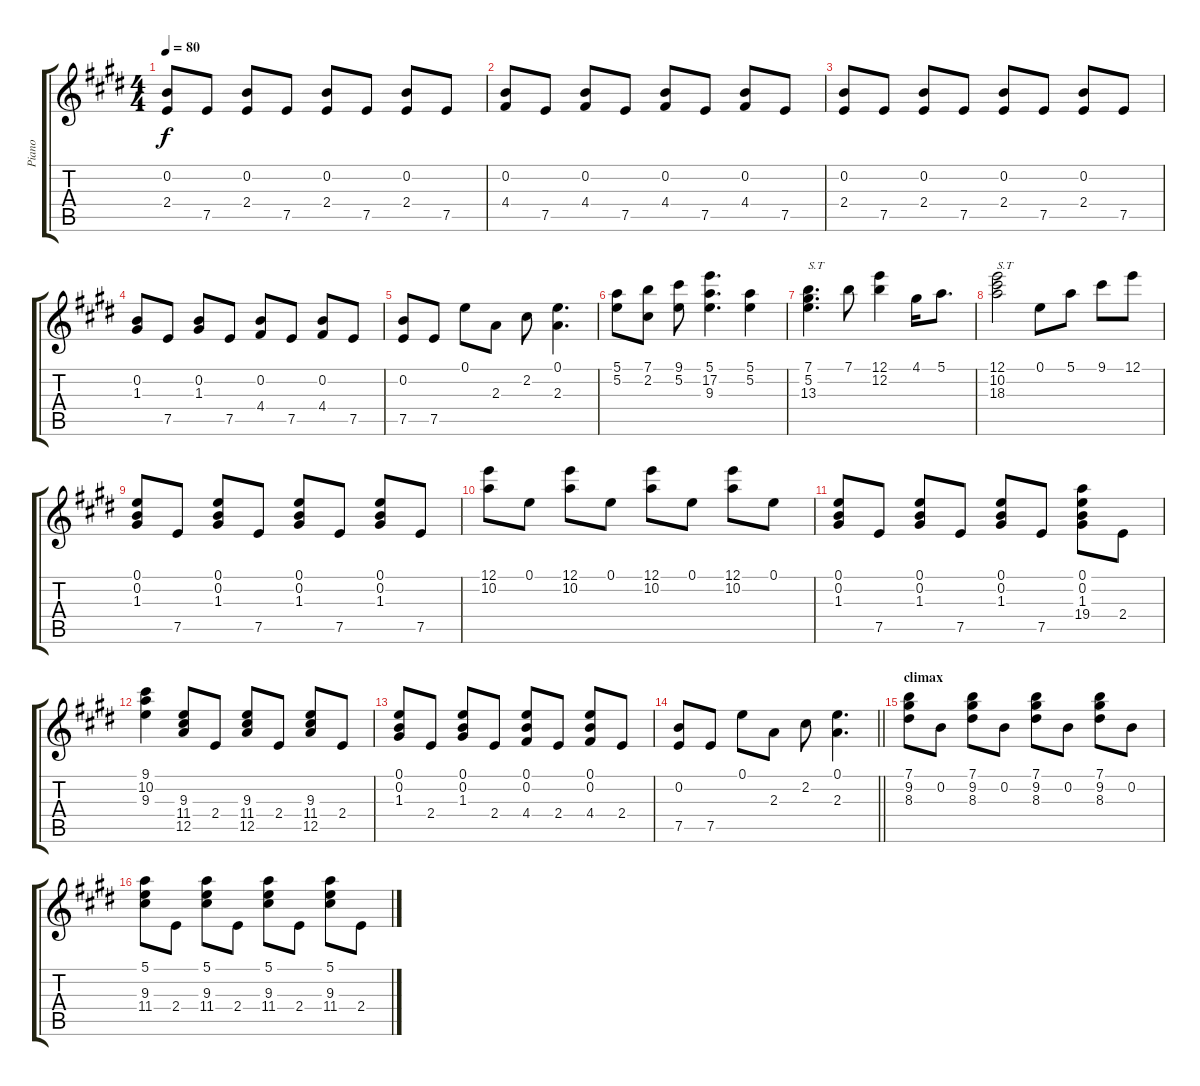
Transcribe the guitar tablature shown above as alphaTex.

\track ("Piano" "Piano") {instrument brightacousticpiano}
\staff {score tabs}
\tuning (E5 B4 G4 D4 A3 E3) {hide}
\ts (4 4)
\tempo 80
\clef g2
\ks e
(0.2 2.4).8{dy f} 7.5.8 (0.2 2.4).8 7.5.8 (0.2 2.4).8 7.5.8 (0.2 2.4).8 7.5.8 |
(0.2 4.4).8 7.5.8 (0.2 4.4).8 7.5.8 (0.2 4.4).8 7.5.8 (0.2 4.4).8 7.5.8 |
(0.2 2.4).8 7.5.8 (0.2 2.4).8 7.5.8 (0.2 2.4).8 7.5.8 (0.2 2.4).8 7.5.8 |
(0.2 1.3).8 7.5.8 (0.2 1.3).8 7.5.8 (0.2 4.4).8 7.5.8 (0.2 4.4).8 7.5.8 |
(0.2 7.5).8 7.5.8 0.1.8 2.3.8 2.2.8 (0.1 2.3).4{d} |
(5.1 5.2).8 (7.1 2.2).8 (9.1 5.2).8 (5.1 17.2 9.3).4{d} (5.1 5.2).4 |
(7.1 5.2 13.3).4{d txt "S.T"} 7.1.8 (12.1 12.2).4 4.1.16 5.1.8{d} |
(12.1 10.2 18.3).2{txt "S.T"} 0.1.8 5.1.8 9.1.8 12.1.8 |
(0.1 0.2 1.3).8 7.5.8 (0.1 0.2 1.3).8 7.5.8 (0.1 0.2 1.3).8 7.5.8 (0.1 0.2 1.3).8 7.5.8 |
(12.1 10.2).8 0.1.8 (12.1 10.2).8 0.1.8 (12.1 10.2).8 0.1.8 (12.1 10.2).8 0.1.8 |
(0.1 0.2 1.3).8 7.5.8 (0.1 0.2 1.3).8 7.5.8 (0.1 0.2 1.3).8 7.5.8 (0.1 0.2 1.3 19.4).8 2.4.8 |
(9.1 10.2 9.3).4 (9.3 11.4 12.5).8 2.4.8 (9.3 11.4 12.5).8 2.4.8 (9.3 11.4 12.5).8 2.4.8 |
(0.1 0.2 1.3).8 2.4.8 (0.1 0.2 1.3).8 2.4.8 (0.1 0.2 4.4).8 2.4.8 (0.1 0.2 4.4).8 2.4.8 |
\barLineRight lightlight
(0.2 7.5).8 7.5.8 0.1.8 2.3.8 2.2.8 (0.1 2.3).4{d} |
\section ("" "climax")
(7.1 9.2 8.3).8 0.2.8 (7.1 9.2 8.3).8 0.2.8 (7.1 9.2 8.3).8 0.2.8 (7.1 9.2 8.3).8 0.2.8 |
(5.1 9.3 11.4).8 2.4.8 (5.1 9.3 11.4).8 2.4.8 (5.1 9.3 11.4).8 2.4.8 (5.1 9.3 11.4).8 2.4.8
